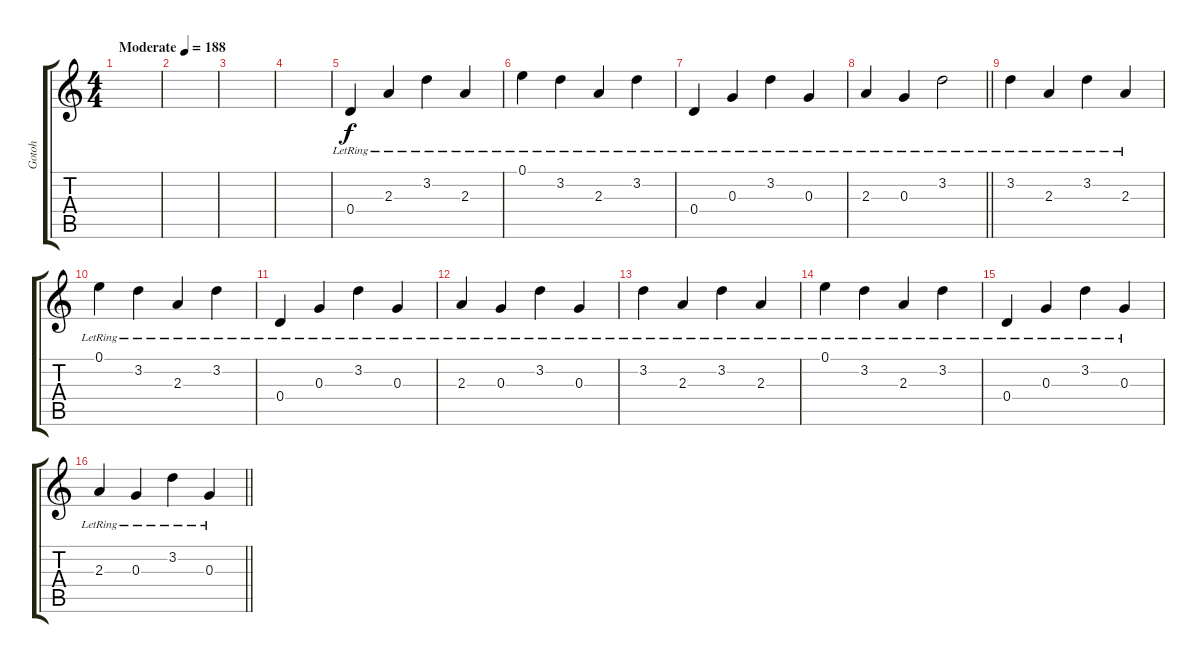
\track ("Gotoh" "Gotoh") {instrument overdrivenguitar}
\staff {score tabs}
\tuning (E4 B3 G3 D3 A2 E2) {hide}
\ts (4 4)
\tempo (188 "Moderate")
\clef g2
\ks c
|
|
|
|
0.4{lr}.4 2.3{lr}.4 3.2{lr}.4 2.3{lr}.4 |
0.1{lr}.4 3.2{lr}.4 2.3{lr}.4 3.2{lr}.4 |
0.4{lr}.4 0.3{lr}.4 3.2{lr}.4 0.3{lr}.4 |
\barLineRight lightlight
2.3{lr}.4 0.3{lr}.4 3.2{lr}.2 |
3.2{lr}.4 2.3{lr}.4 3.2{lr}.4 2.3{lr}.4 |
0.1{lr}.4 3.2{lr}.4 2.3{lr}.4 3.2{lr}.4 |
0.4{lr}.4 0.3{lr}.4 3.2{lr}.4 0.3{lr}.4 |
2.3{lr}.4 0.3{lr}.4 3.2{lr}.4 0.3{lr}.4 |
3.2{lr}.4 2.3{lr}.4 3.2{lr}.4 2.3{lr}.4 |
0.1{lr}.4 3.2{lr}.4 2.3{lr}.4 3.2{lr}.4 |
0.4{lr}.4 0.3{lr}.4 3.2{lr}.4 0.3{lr}.4 |
\barLineRight lightlight
2.3{lr}.4 0.3{lr}.4 3.2{lr}.4 0.3{lr}.4
